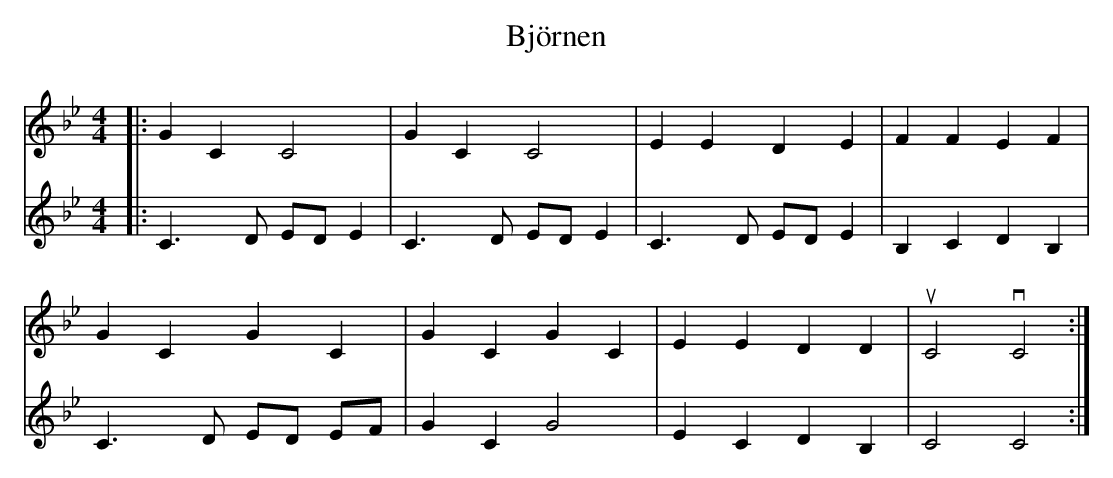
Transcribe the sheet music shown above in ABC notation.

X:1
T: Björnen
M: 4/4
L: 1/4
K: Bb
[V:1] [|: GC C2 | GC C2 | EE DE | FF EF |
[V:2] [|: C3/2D/2 E/2D/2 E | C3/2D/2 E/2D/2 E | C3/2D/2 E/2D/2 E | B,C DB, |
[V:1] GC GC | GC GC | EE DD | uC2 vC2 :|]
[V:2] C3/2D/2 E/2D/2 E/2F/2 | GC G2 | EC DB, | C2 C2 :|]
